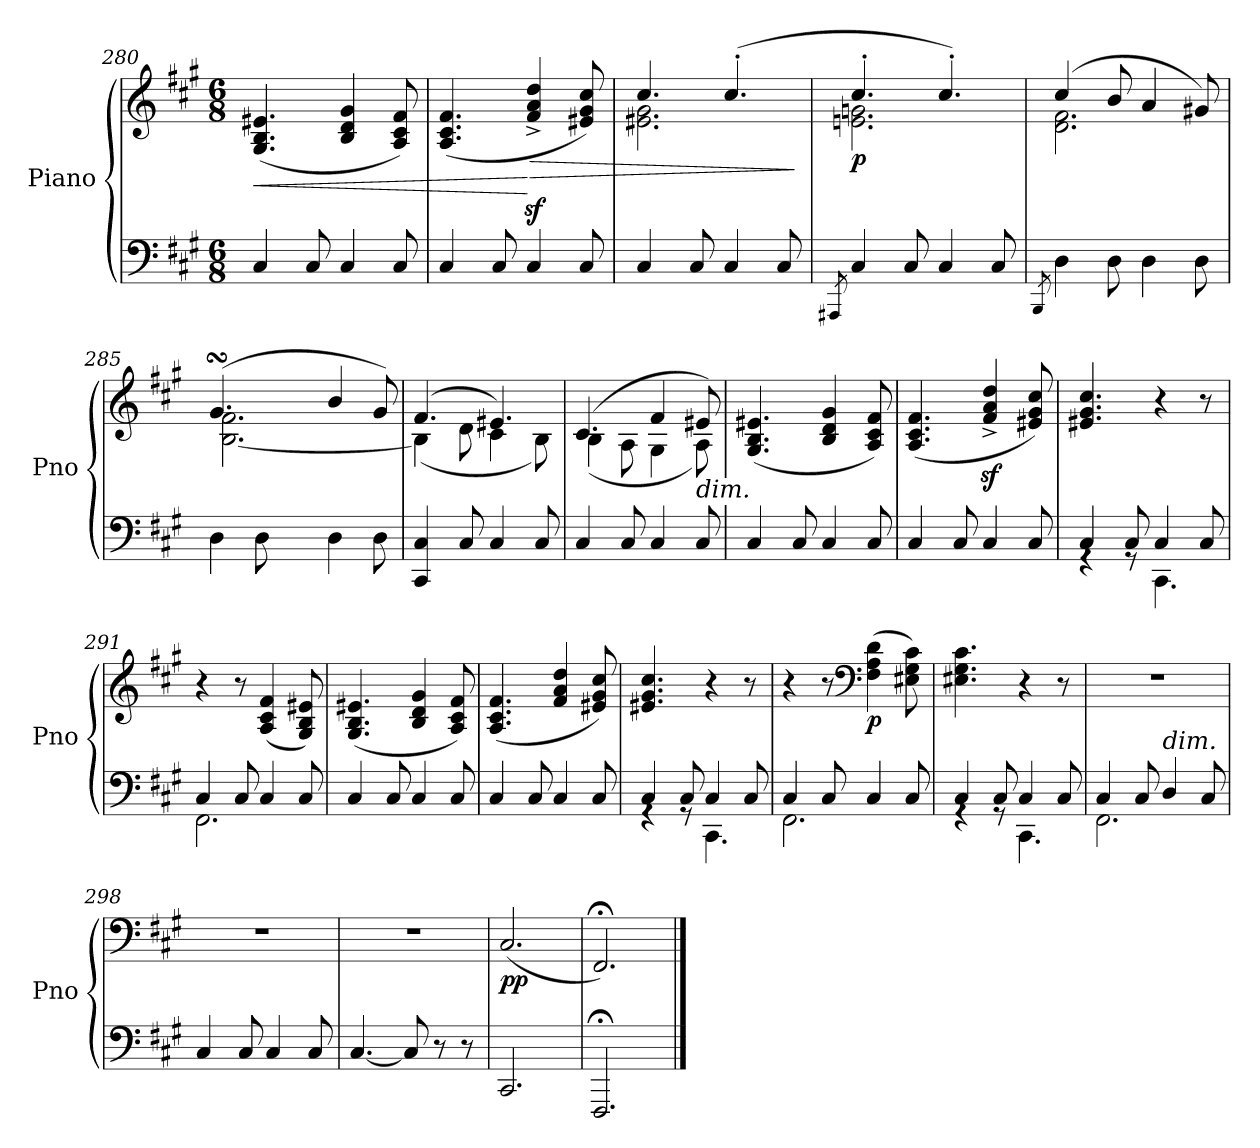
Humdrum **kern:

**kern	**kern	**dynam
*part1	*part1	*part1
*staff2	*staff1	*staff1/2
*I"Piano	*	*
*I'Pno	*	*
*clefF4	*clefG2	*
*k[f#c#g#]	*k[f#c#g#]	*
*M6/8	*M6/8	*
=280	=280	=280
!	!	!LO:HP:b
4C#/	(>4.G#/ 4.B/ 4.e#X/	<
8C#/	.	.
4C#/	4B/ 4d/ 4g#/	.
8C#/	8A/ 8c#/ 8f#/)	.
=281	=281	=281
4C#/	(>4.A/ 4.c#/ 4.f#/	.
8C#/	.	.
!	!	!LO:HP:n=1:b
4C#/	4f#/z<^ 4a/z<^ 4dd/z<^	[ >
8C#/	8e#X/ 8g#/ 8cc#/)	.
=282	=282	=282
*	*^	*
4C#/	4.cc#/	2.e#X\ 2.g#\	.
8C#/	.	.	.
4C#/	(>4.cc#'/	.	.
8C#/	.	.	.
*	*v	*v	*
.	.	]
=283	=283	=283
8qAAA#X/	.	.
*	*^	*
!	!	!	!LO:DY:b
4C#/	4.cc#'/	2.en\ 2.gn\	p
8C#/	.	.	.
4C#/	4.cc#'/)	.	.
8C#/	.	.	.
!!LO:LB:g=z	!!
=284	=284	=284	=284
8qBBB/	.	.	.
4D\	(>4cc#/	2.d\ 2.f#\	.
8D\	8b/	.	.
4D\	4a/	.	.
8D\	8g#X/)	.	.
=285	=285	=285	=285
*	*	*^	*
4D\	(>4.g#sSsS/	[2.B\ 2.f#\	4g#!yy	.
8D\	.	.	32a!LLLyy	.
.	.	.	32g#!yy	.
.	.	.	32f#!yy	.
.	.	.	32g#!JJJyy	.
4D\	4b/	.	4.ryy	.
8D\	8g#/)	.	.	.
*	*	*v	*v	*
=286	=286	=286	=286
4CC#/ 4C#/	(>4.f#/	(<4B\]	.
8C#/	.	8d\	.
4C#/	4.e#X/)	4c#\	.
8C#/	.	8B\)	.
=287	=287	=287	=287
4C#/	(>4.c#/	(<4B\	.
8C#/	.	8A\	.
4C#/	4f#/	4G#\	.
!	!LO:TX:b:i:t=dim.	!	!
8C#/	8e#X/)	8A\)	.
*	*v	*v	*
=288	=288	=288
4C#/	(>4.G#/ 4.B/ 4.e#X/	.
8C#/	.	.
4C#/	4B/ 4d/ 4g#/	.
8C#/	8A/ 8c#/ 8f#/)	.
=289	=289	=289
4C#/	(>4.A/ 4.c#/ 4.f#/	.
8C#/	.	.
4C#/	4f#/z<^ 4a/z<^ 4dd/z<^	.
8C#/	8e#X/ 8g#/ 8cc#/)	.
!!LO:LB:g=z
=290	=290	=290
*^	*	*
4C#/	4rGG	4.e#X/ 4.g#/ 4.cc#/	.
8C#/	8rGG	.	.
4C#/	4.CC#\	4r	.
8C#/	.	8r	.
=291	=291	=291	=291
4C#/	2.FF#\	4r	.
8C#/	.	8r	.
4C#/	.	(<4A/ 4c#/ 4f#/	.
8C#/	.	8G#/ 8B/ 8e#X/)	.
*v	*v	*	*
=292	=292	=292
4C#/	(<4.G#/ 4.B/ 4.e#X/	.
8C#/	.	.
4C#/	4B/ 4d/ 4g#/	.
8C#/	8A/ 8c#/ 8f#/)	.
=293	=293	=293
4C#/	(>4.A/ 4.c#/ 4.f#/	.
8C#/	.	.
4C#/	4f#/ 4a/ 4dd/	.
8C#/	8e#X/ 8g#/ 8cc#/)	.
=294	=294	=294
*^	*	*
4C#/	4rGG	4.e#X/ 4.g#/ 4.cc#/	.
8C#/	8rGG	.	.
4C#/	4.CC#\	4r	.
8C#/	.	8r	.
!!LO:LB:g=z
=295	=295	=295	=295
4C#/	2.FF#\	4r	.
8C#/	.	8r	.
*	*	*clefF4	*
!	!	!	!LO:DY:b
4C#/	.	(>4F#\ 4A\ 4d\	p
8C#/	.	8E#X\ 8G#\ 8c#\)	.
=296	=296	=296	=296
4C#/	4rGG	4.E#X\ 4.G#\ 4.c#\	.
8C#/	8rGG	.	.
4C#/	4.CC#\	4r	.
8C#/	.	8r	.
=297	=297	=297	=297
4C#/	2.FF#\	2.r	.
8C#/	.	.	.
!LO:TX:a:i:t=dim.	!	!	!
4D/	.	.	.
8C#/	.	.	.
*v	*v	*	*
=298	=298	=298
4C#/	2.r	.
8C#/	.	.
4C#/	.	.
8C#/	.	.
=299	=299	=299
[4.C#/	2.r	.
8C#/]	.	.
8r	.	.
8r	.	.
=300	=300	=300
!	!	!LO:DY:b
2.CC#/	(<2.C#/	pp
=301	=301	=301
2.FFF#;</	2.FF#;</)	.
==	==	==
*-	*-	*-
